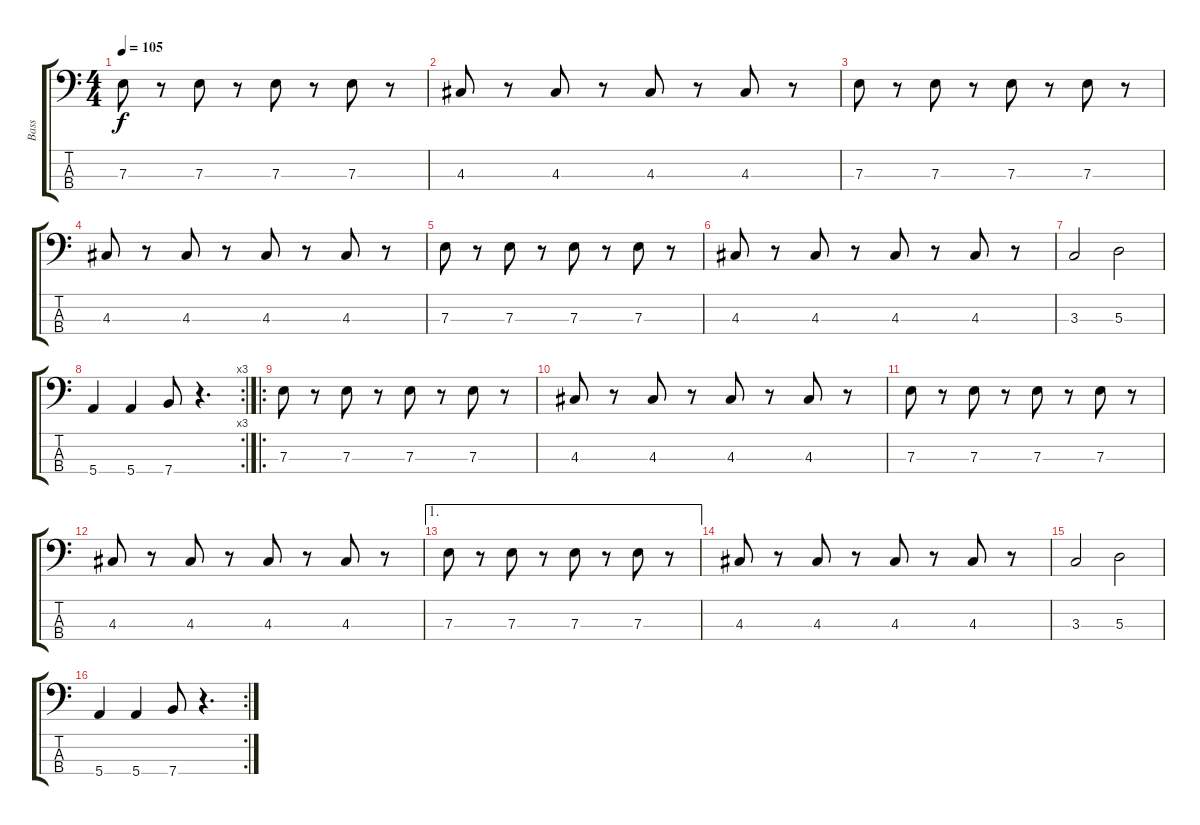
\track ("Bass" "Bass") {instrument electricbassfinger}
\staff {score tabs}
\tuning (G2 D2 A1 E1) {hide}
\ts (4 4)
\tempo 105
\clef f4
\ks c
7.3.8{dy f} r.8 7.3.8 r.8 7.3.8 r.8 7.3.8 r.8 |
4.3.8 r.8 4.3.8 r.8 4.3.8 r.8 4.3.8 r.8 |
7.3.8 r.8 7.3.8 r.8 7.3.8 r.8 7.3.8 r.8 |
4.3.8 r.8 4.3.8 r.8 4.3.8 r.8 4.3.8 r.8 |
7.3.8 r.8 7.3.8 r.8 7.3.8 r.8 7.3.8 r.8 |
4.3.8 r.8 4.3.8 r.8 4.3.8 r.8 4.3.8 r.8 |
3.3.2 5.3.2 |
\rc 3
5.4.4 5.4.4 7.4.8 r.4{d} |
\ro
7.3.8 r.8 7.3.8 r.8 7.3.8 r.8 7.3.8 r.8 |
4.3.8 r.8 4.3.8 r.8 4.3.8 r.8 4.3.8 r.8 |
7.3.8 r.8 7.3.8 r.8 7.3.8 r.8 7.3.8 r.8 |
4.3.8 r.8 4.3.8 r.8 4.3.8 r.8 4.3.8 r.8 |
\ae 1
7.3.8 r.8 7.3.8 r.8 7.3.8 r.8 7.3.8 r.8 |
4.3.8 r.8 4.3.8 r.8 4.3.8 r.8 4.3.8 r.8 |
3.3.2 5.3.2 |
\rc 2
5.4.4 5.4.4 7.4.8 r.4{d}
